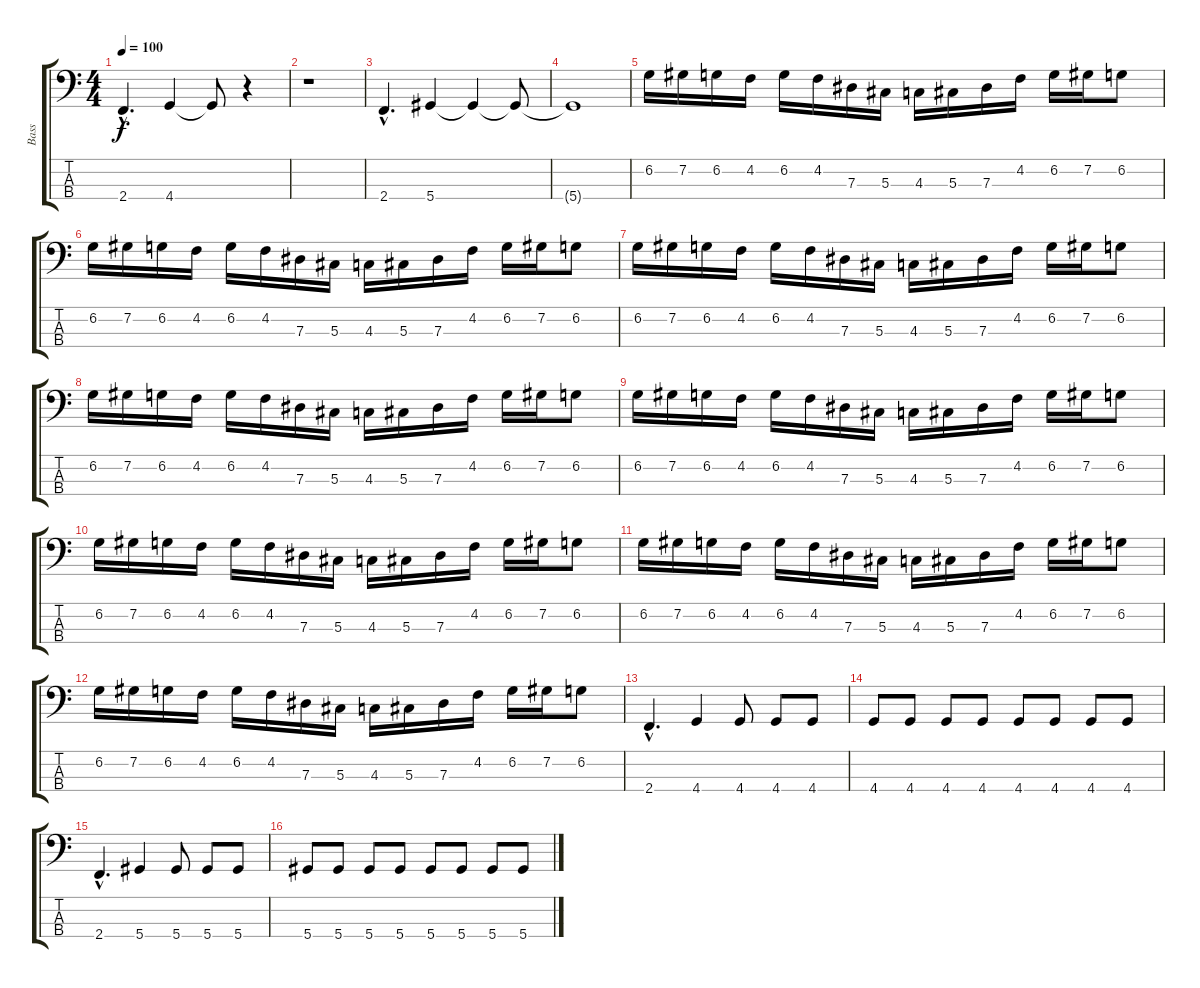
\track ("Bass" "Bass") {instrument electricbasspick}
\staff {score tabs}
\tuning (Gb2 Db2 Ab1 Eb1) {hide}
\ts (4 4)
\tempo 100
\clef f4
\ks c
2.4{hac}.4{d dy f} 4.4.4 4.4{t}.8 r.4 |
r.1 |
2.4{hac}.4{d} 5.4.4 5.4{t}.4 5.4{t}.8 |
5.4{t}.1 |
6.2.16 7.2.16 6.2.16 4.2.16 6.2.16 4.2.16 7.3.16 5.3.16 4.3.16 5.3.16 7.3.16 4.2.16 6.2.16 7.2.16 6.2.8 |
6.2.16 7.2.16 6.2.16 4.2.16 6.2.16 4.2.16 7.3.16 5.3.16 4.3.16 5.3.16 7.3.16 4.2.16 6.2.16 7.2.16 6.2.8 |
6.2.16 7.2.16 6.2.16 4.2.16 6.2.16 4.2.16 7.3.16 5.3.16 4.3.16 5.3.16 7.3.16 4.2.16 6.2.16 7.2.16 6.2.8 |
6.2.16 7.2.16 6.2.16 4.2.16 6.2.16 4.2.16 7.3.16 5.3.16 4.3.16 5.3.16 7.3.16 4.2.16 6.2.16 7.2.16 6.2.8 |
6.2.16 7.2.16 6.2.16 4.2.16 6.2.16 4.2.16 7.3.16 5.3.16 4.3.16 5.3.16 7.3.16 4.2.16 6.2.16 7.2.16 6.2.8 |
6.2.16 7.2.16 6.2.16 4.2.16 6.2.16 4.2.16 7.3.16 5.3.16 4.3.16 5.3.16 7.3.16 4.2.16 6.2.16 7.2.16 6.2.8 |
6.2.16 7.2.16 6.2.16 4.2.16 6.2.16 4.2.16 7.3.16 5.3.16 4.3.16 5.3.16 7.3.16 4.2.16 6.2.16 7.2.16 6.2.8 |
6.2.16 7.2.16 6.2.16 4.2.16 6.2.16 4.2.16 7.3.16 5.3.16 4.3.16 5.3.16 7.3.16 4.2.16 6.2.16 7.2.16 6.2.8 |
2.4{hac}.4{d} 4.4.4 4.4.8 4.4.8 4.4.8 |
4.4.8 4.4.8 4.4.8 4.4.8 4.4.8 4.4.8 4.4.8 4.4.8 |
2.4{hac}.4{d} 5.4.4 5.4.8 5.4.8 5.4.8 |
5.4.8 5.4.8 5.4.8 5.4.8 5.4.8 5.4.8 5.4.8 5.4.8
